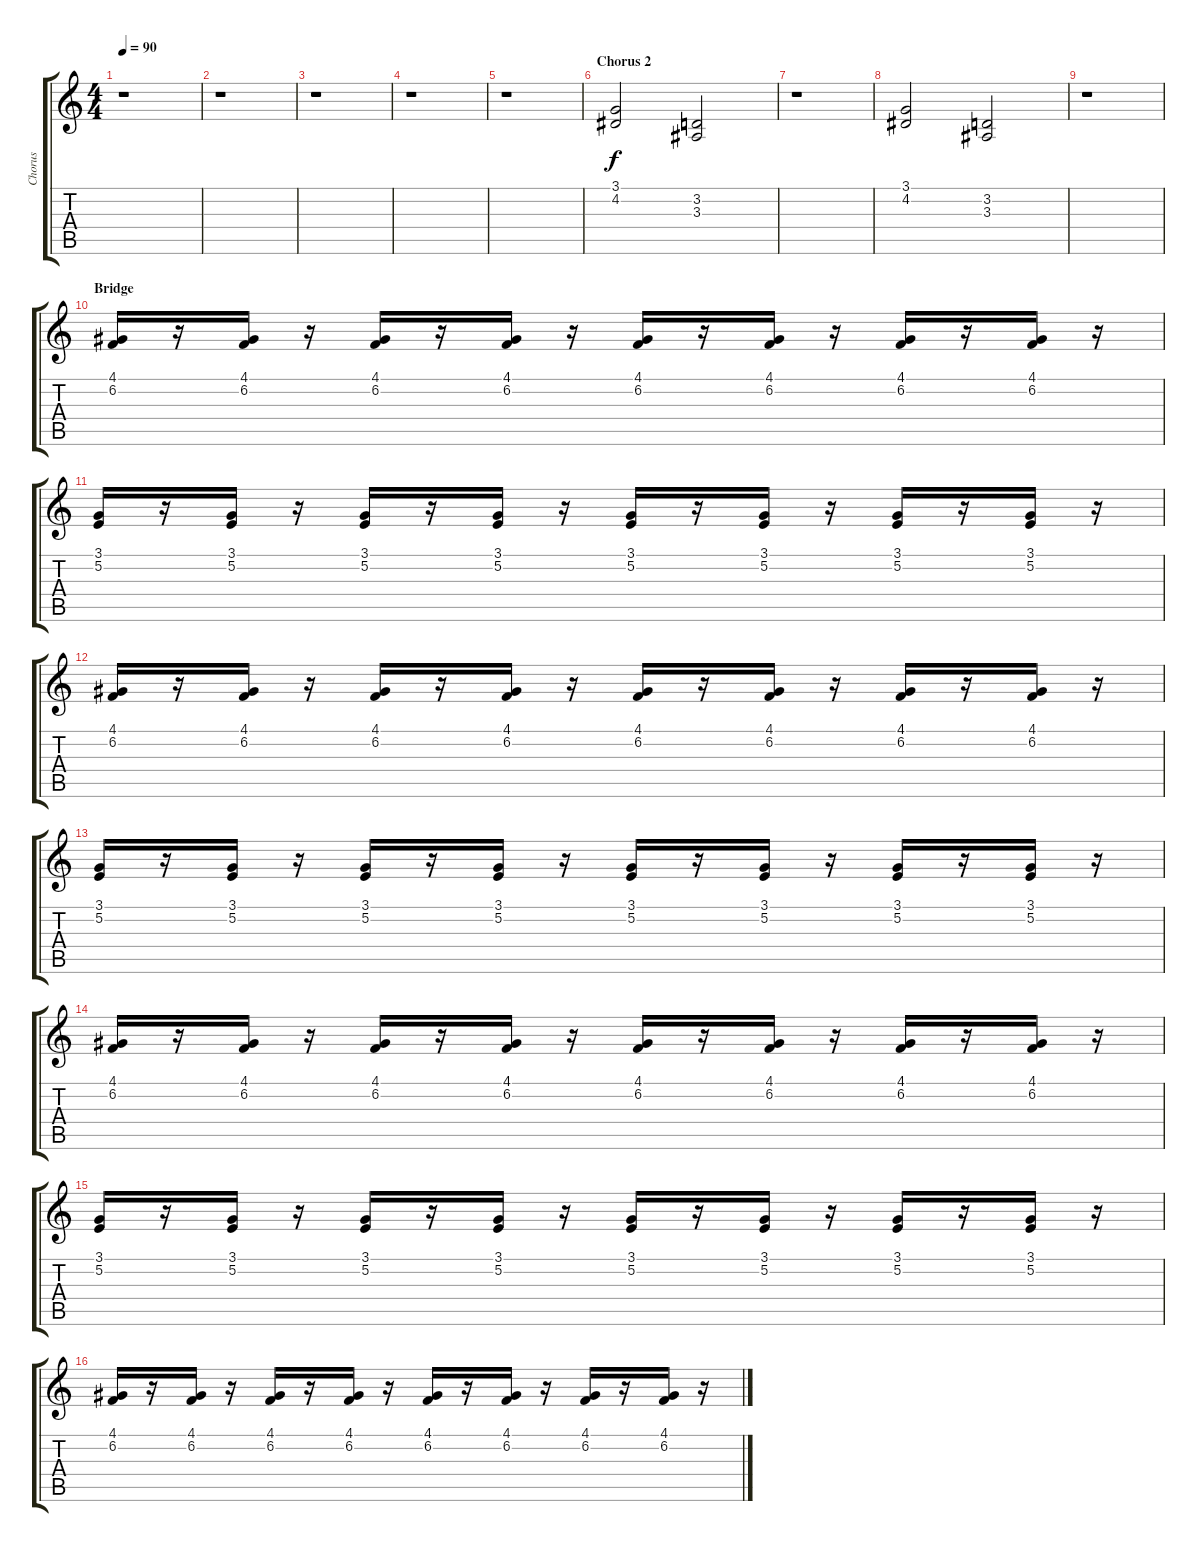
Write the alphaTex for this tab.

\track ("Chorus" "Chorus") {instrument voiceoohs}
\staff {score tabs}
\tuning (E4 B3 G3 D3 A2 E2) {hide}
\ts (4 4)
\tempo 90
\clef g2
\ks c
r.1{dy f} |
r.1 |
r.1 |
r.1 |
r.1 |
\section ("" "Chorus 2")
(3.1 4.2).2 (3.2 3.3).2 |
r.1 |
(3.1 4.2).2 (3.2 3.3).2 |
r.1 |
\section ("" "Bridge")
(4.1 6.2).16 r.16 (4.1 6.2).16 r.16 (4.1 6.2).16 r.16 (4.1 6.2).16 r.16 (4.1 6.2).16 r.16 (4.1 6.2).16 r.16 (4.1 6.2).16 r.16 (4.1 6.2).16 r.16 |
(3.1 5.2).16 r.16 (3.1 5.2).16 r.16 (3.1 5.2).16 r.16 (3.1 5.2).16 r.16 (3.1 5.2).16 r.16 (3.1 5.2).16 r.16 (3.1 5.2).16 r.16 (3.1 5.2).16 r.16 |
(4.1 6.2).16 r.16 (4.1 6.2).16 r.16 (4.1 6.2).16 r.16 (4.1 6.2).16 r.16 (4.1 6.2).16 r.16 (4.1 6.2).16 r.16 (4.1 6.2).16 r.16 (4.1 6.2).16 r.16 |
(3.1 5.2).16 r.16 (3.1 5.2).16 r.16 (3.1 5.2).16 r.16 (3.1 5.2).16 r.16 (3.1 5.2).16 r.16 (3.1 5.2).16 r.16 (3.1 5.2).16 r.16 (3.1 5.2).16 r.16 |
(4.1 6.2).16 r.16 (4.1 6.2).16 r.16 (4.1 6.2).16 r.16 (4.1 6.2).16 r.16 (4.1 6.2).16 r.16 (4.1 6.2).16 r.16 (4.1 6.2).16 r.16 (4.1 6.2).16 r.16 |
(3.1 5.2).16 r.16 (3.1 5.2).16 r.16 (3.1 5.2).16 r.16 (3.1 5.2).16 r.16 (3.1 5.2).16 r.16 (3.1 5.2).16 r.16 (3.1 5.2).16 r.16 (3.1 5.2).16 r.16 |
(4.1 6.2).16 r.16 (4.1 6.2).16 r.16 (4.1 6.2).16 r.16 (4.1 6.2).16 r.16 (4.1 6.2).16 r.16 (4.1 6.2).16 r.16 (4.1 6.2).16 r.16 (4.1 6.2).16 r.16
